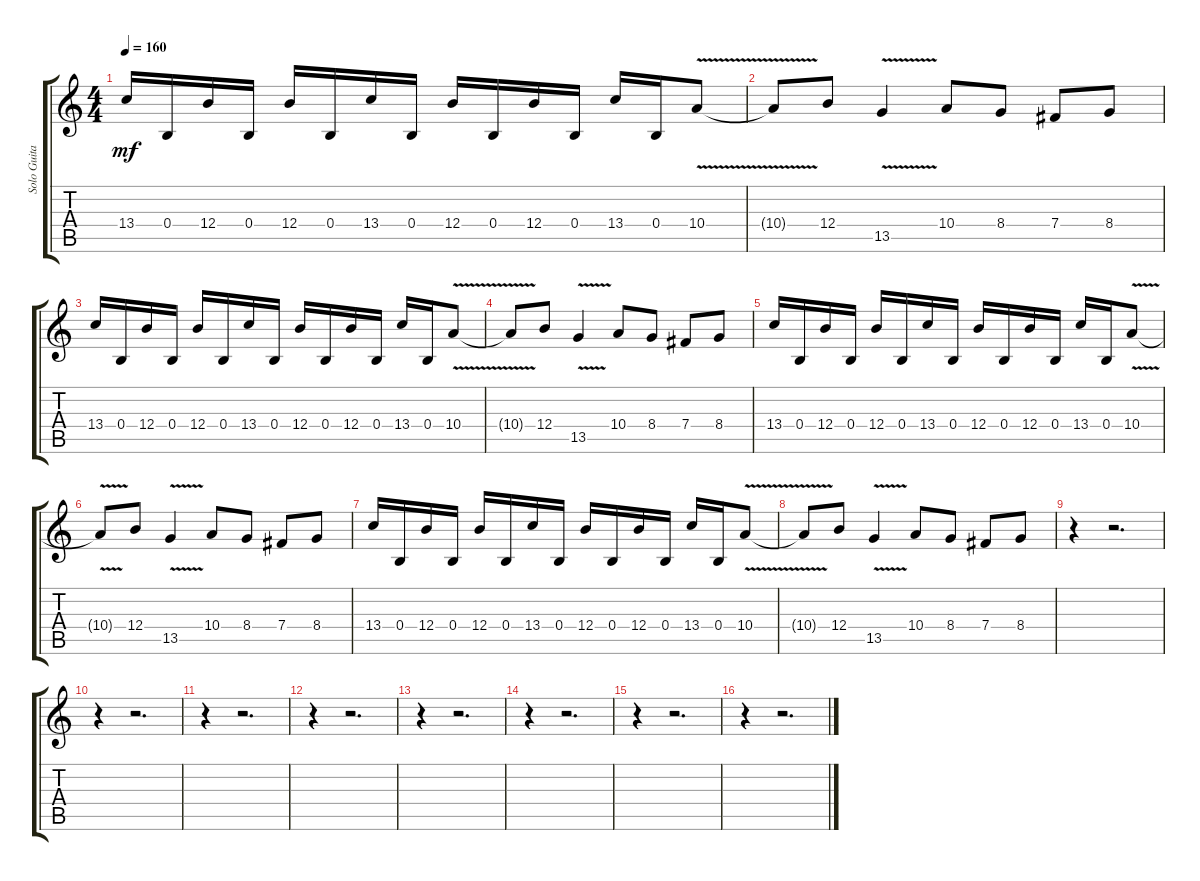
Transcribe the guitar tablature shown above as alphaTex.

\track ("Solo Guitar" "Solo Guita") {instrument overdrivenguitar}
\staff {score tabs}
\tuning (Db4 Ab3 E3 B2 Gb2 B1) {hide}
\ts (4 4)
\tempo 160
\clef g2
\ks c
13.4.16{dy mf} 0.4.16 12.4.16 0.4.16 12.4.16 0.4.16 13.4.16 0.4.16 12.4.16 0.4.16 12.4.16 0.4.16 13.4.16 0.4.16 10.4{v}.8 |
10.4{v t}.8 12.4.8 13.5{v}.4 10.4.8 8.4.8 7.4.8 8.4.8 |
13.4.16 0.4.16 12.4.16 0.4.16 12.4.16 0.4.16 13.4.16 0.4.16 12.4.16 0.4.16 12.4.16 0.4.16 13.4.16 0.4.16 10.4{v}.8 |
10.4{v t}.8 12.4.8 13.5{v}.4 10.4.8 8.4.8 7.4.8 8.4.8 |
13.4.16 0.4.16 12.4.16 0.4.16 12.4.16 0.4.16 13.4.16 0.4.16 12.4.16 0.4.16 12.4.16 0.4.16 13.4.16 0.4.16 10.4{v}.8 |
10.4{v t}.8 12.4.8 13.5{v}.4 10.4.8 8.4.8 7.4.8 8.4.8 |
13.4.16 0.4.16 12.4.16 0.4.16 12.4.16 0.4.16 13.4.16 0.4.16 12.4.16 0.4.16 12.4.16 0.4.16 13.4.16 0.4.16 10.4{v}.8 |
10.4{v t}.8 12.4.8 13.5{v}.4 10.4.8 8.4.8 7.4.8 8.4.8 |
r.4 r.2{d} |
r.4 r.2{d} |
r.4 r.2{d} |
r.4 r.2{d} |
r.4 r.2{d} |
r.4 r.2{d} |
r.4 r.2{d} |
r.4 r.2{d}
